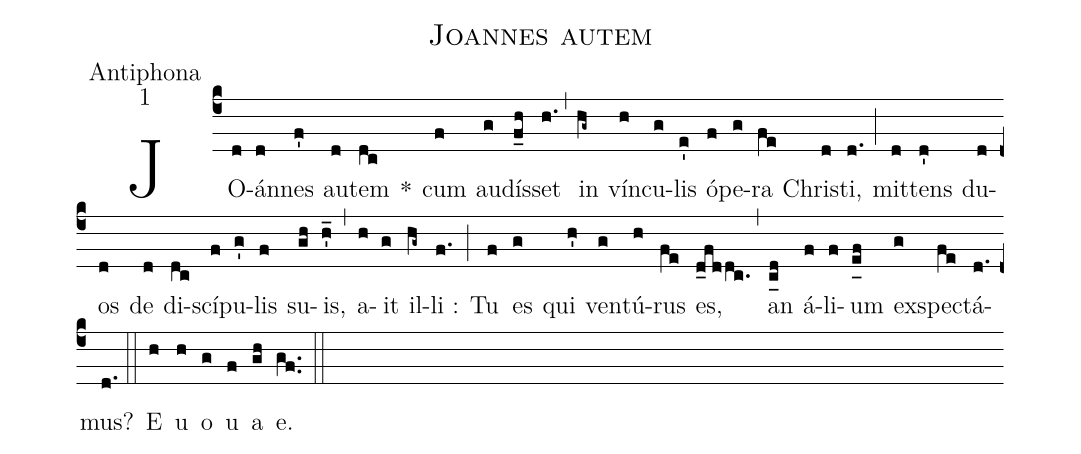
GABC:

name:Joannes autem;
office-part:Antiphona;
mode:1;
%%
(c4) JO(d)án(d)nes(f') au(d)tem(dc) *() cum(f) au(g)dís(f_h)set(h.) (,) in(hg~) vín(h)cu(g)lis(e') ó(f)pe(g)ra(fe) Chri(d)sti,(d.) (;) mit(d)tens(d') du(d)os(d) de(d) di(dc)scí(f)pu(g')lis(f) su(gh)is,(h'_) (,) a(h)it(g) il(hg~)li :(f.) (;) Tu(f) es(g) qui(h') ven(g)tú(h)rus(fe) es,(d_fddc.) (,) an(c_[ll:1]d) á(f)li(f)um(e_[uh:l]f) ex(g)spe(fe)ctá(d.)mus?(d.) (::) <eu>E(h) u(h) o(g) u(f) a(gh) e.</eu>(gf..) (::)
